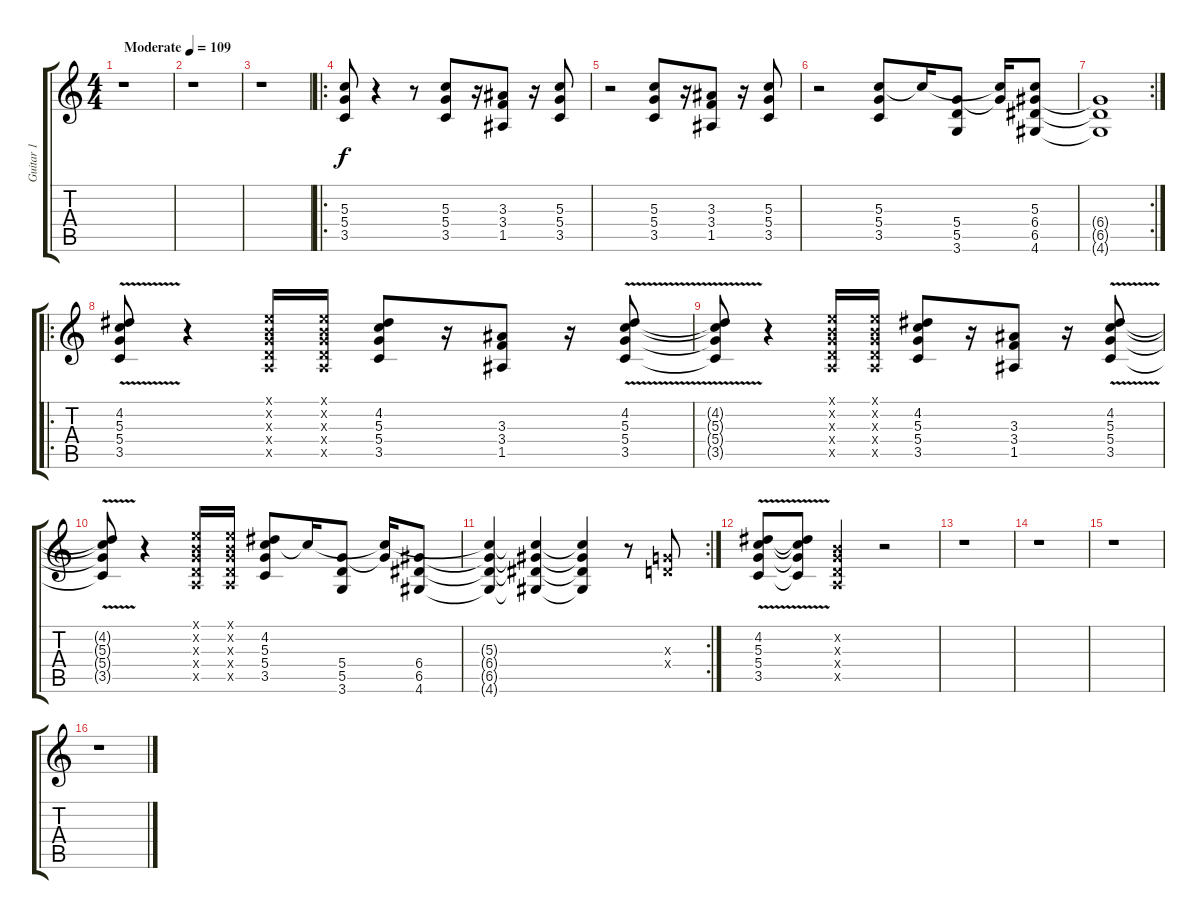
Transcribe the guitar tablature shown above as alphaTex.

\track ("Guitar 1" "Guitar 1") {instrument overdrivenguitar}
\staff {score tabs}
\tuning (E4 B3 G3 D3 A2 E2) {hide}
\ts (4 4)
\tempo (109 "Moderate")
\clef g2
\ks c
r.1{dy f instrument overdrivenguitar} |
r.1 |
r.1 |
\ro
(5.3 5.4 3.5).8 r.4 r.8 (5.3 5.4 3.5).8 r.16 (3.3 3.4 1.5).8 r.16 (5.3 5.4 3.5).8 |
r.2 (5.3 5.4 3.5).8 r.16 (3.3 3.4 1.5).8 r.16 (5.3 5.4 3.5).8 |
r.2 (5.3 5.4 3.5).8 5.3{t}.16 (5.4 5.5 3.6).8 (5.3{t} 5.4{t}).16 (5.3 6.4 6.5 4.6).8 |
\rc 2
(6.4{t} 6.5{t} 4.6{t}).1 |
\ro
(4.2 5.3{v} 5.4{v} 3.5{v}).8 r.4 (0.1{x} 0.2{x} 0.3{x} 0.4{x} 0.5{x}).16 (0.1{x} 0.2{x} 0.3{x} 0.4{x} 0.5{x}).16 (4.2 5.3 5.4 3.5).8 r.16 (3.3 3.4 1.5).8 r.16 (4.2 5.3{v} 5.4{v} 3.5{v}).8 |
(4.2{t} 5.3{t} 5.4{t} 3.5{t}).8 r.4 (0.1{x} 0.2{x} 0.3{x} 0.4{x} 0.5{x}).16 (0.1{x} 0.2{x} 0.3{x} 0.4{x} 0.5{x}).16 (4.2 5.3 5.4 3.5).8 r.16 (3.3 3.4 1.5).8 r.16 (4.2 5.3{v} 5.4{v} 3.5{v}).8 |
(4.2{t} 5.3{t} 5.4{t} 3.5{t}).8 r.4 (0.1{x} 0.2{x} 0.3{x} 0.4{x} 0.5{x}).16 (0.1{x} 0.2{x} 0.3{x} 0.4{x} 0.5{x}).16 (4.2 5.3 5.4 3.5).8 5.3{t}.16 (5.4 5.5 3.6).8 (5.3{t} 5.4{t}).16 (6.4 6.5 4.6).8 |
\rc 2
(5.3{t} 6.4{t} 6.5{t} 4.6{t}).4 (5.3{t} 6.4{t} 6.5{t} 4.6{t}).4 (5.3{t} 6.4{t} 6.5{t} 4.6{t}).4 r.8 (0.3{x} 0.4{x}).8 |
(4.2 5.3{v} 5.4{v} 3.5{v}).8 (4.2{t} 5.3{t} 5.4{t} 3.5{t}).8 (0.2{x} 0.3{x} 0.4{x} 0.5{x}).4 r.2 |
r.1 |
r.1 |
r.1 |
r.1
